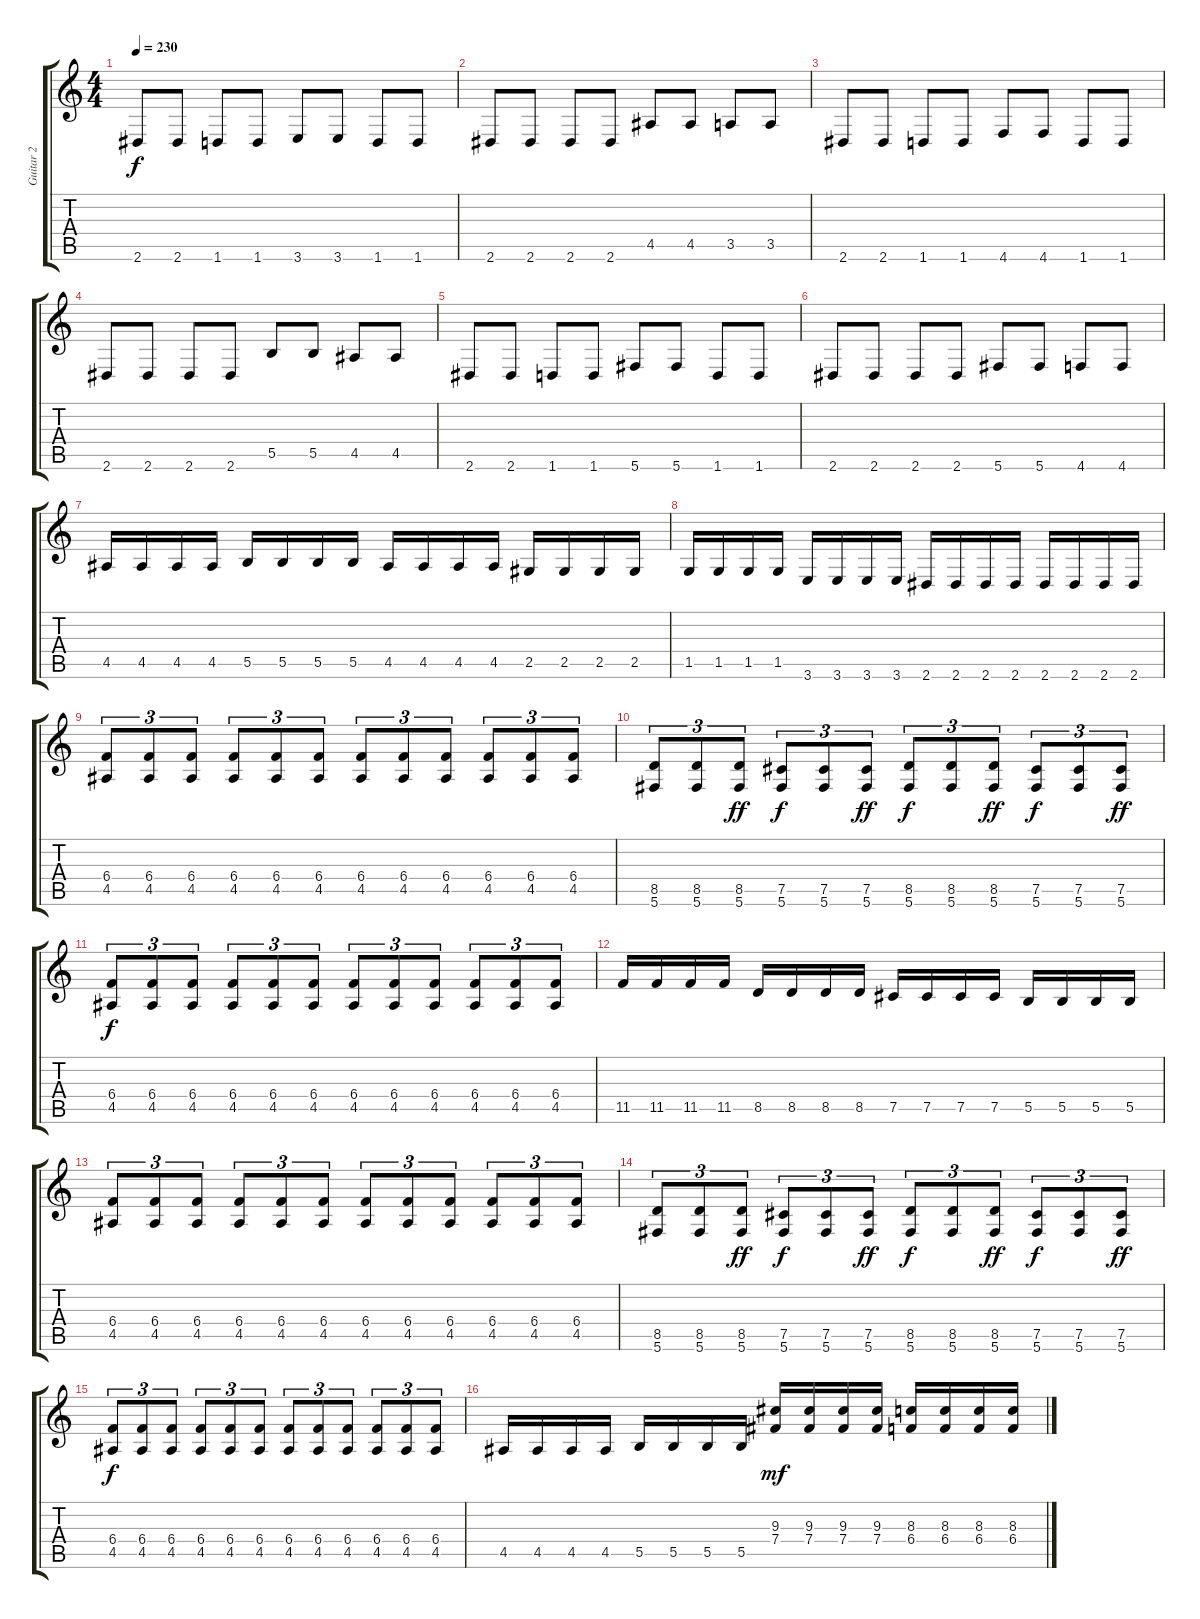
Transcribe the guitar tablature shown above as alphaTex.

\track ("Guitar 2" "Guitar 2") {instrument distortionguitar}
\staff {score tabs}
\tuning (Db4 Ab3 E3 B2 Gb2 Db2) {hide}
\ts (4 4)
\tempo 230
\clef g2
\ks c
2.6.8{dy f} 2.6.8 1.6.8 1.6.8 3.6.8 3.6.8 1.6.8 1.6.8 |
2.6.8 2.6.8 2.6.8 2.6.8 4.5.8 4.5.8 3.5.8 3.5.8 |
2.6.8 2.6.8 1.6.8 1.6.8 4.6.8 4.6.8 1.6.8 1.6.8 |
2.6.8 2.6.8 2.6.8 2.6.8 5.5.8 5.5.8 4.5.8 4.5.8 |
2.6.8 2.6.8 1.6.8 1.6.8 5.6.8 5.6.8 1.6.8 1.6.8 |
2.6.8 2.6.8 2.6.8 2.6.8 5.6.8 5.6.8 4.6.8 4.6.8 |
4.5.16 4.5.16 4.5.16 4.5.16 5.5.16 5.5.16 5.5.16 5.5.16 4.5.16 4.5.16 4.5.16 4.5.16 2.5.16 2.5.16 2.5.16 2.5.16 |
1.5.16 1.5.16 1.5.16 1.5.16 3.6.16 3.6.16 3.6.16 3.6.16 2.6.16 2.6.16 2.6.16 2.6.16 2.6.16 2.6.16 2.6.16 2.6.16 |
(6.4 4.5).8{tu (3 2)} (6.4 4.5).8{tu (3 2)} (6.4 4.5).8{tu (3 2)} (6.4 4.5).8{tu (3 2)} (6.4 4.5).8{tu (3 2)} (6.4 4.5).8{tu (3 2)} (6.4 4.5).8{tu (3 2)} (6.4 4.5).8{tu (3 2)} (6.4 4.5).8{tu (3 2)} (6.4 4.5).8{tu (3 2)} (6.4 4.5).8{tu (3 2)} (6.4 4.5).8{tu (3 2)} |
(8.5 5.6).8{tu (3 2)} (8.5 5.6).8{tu (3 2)} (8.5 5.6).8{tu (3 2) dy ff} (7.5 5.6).8{tu (3 2) dy f} (7.5 5.6).8{tu (3 2)} (7.5 5.6).8{tu (3 2) dy ff} (8.5 5.6).8{tu (3 2) dy f} (8.5 5.6).8{tu (3 2)} (8.5 5.6).8{tu (3 2) dy ff} (7.5 5.6).8{tu (3 2) dy f} (7.5 5.6).8{tu (3 2)} (7.5 5.6).8{tu (3 2) dy ff} |
(6.4 4.5).8{tu (3 2) dy f} (6.4 4.5).8{tu (3 2)} (6.4 4.5).8{tu (3 2)} (6.4 4.5).8{tu (3 2)} (6.4 4.5).8{tu (3 2)} (6.4 4.5).8{tu (3 2)} (6.4 4.5).8{tu (3 2)} (6.4 4.5).8{tu (3 2)} (6.4 4.5).8{tu (3 2)} (6.4 4.5).8{tu (3 2)} (6.4 4.5).8{tu (3 2)} (6.4 4.5).8{tu (3 2)} |
11.5.16 11.5.16 11.5.16 11.5.16 8.5.16 8.5.16 8.5.16 8.5.16 7.5.16 7.5.16 7.5.16 7.5.16 5.5.16 5.5.16 5.5.16 5.5.16 |
(6.4 4.5).8{tu (3 2)} (6.4 4.5).8{tu (3 2)} (6.4 4.5).8{tu (3 2)} (6.4 4.5).8{tu (3 2)} (6.4 4.5).8{tu (3 2)} (6.4 4.5).8{tu (3 2)} (6.4 4.5).8{tu (3 2)} (6.4 4.5).8{tu (3 2)} (6.4 4.5).8{tu (3 2)} (6.4 4.5).8{tu (3 2)} (6.4 4.5).8{tu (3 2)} (6.4 4.5).8{tu (3 2)} |
(8.5 5.6).8{tu (3 2)} (8.5 5.6).8{tu (3 2)} (8.5 5.6).8{tu (3 2) dy ff} (7.5 5.6).8{tu (3 2) dy f} (7.5 5.6).8{tu (3 2)} (7.5 5.6).8{tu (3 2) dy ff} (8.5 5.6).8{tu (3 2) dy f} (8.5 5.6).8{tu (3 2)} (8.5 5.6).8{tu (3 2) dy ff} (7.5 5.6).8{tu (3 2) dy f} (7.5 5.6).8{tu (3 2)} (7.5 5.6).8{tu (3 2) dy ff} |
(6.4 4.5).8{tu (3 2) dy f} (6.4 4.5).8{tu (3 2)} (6.4 4.5).8{tu (3 2)} (6.4 4.5).8{tu (3 2)} (6.4 4.5).8{tu (3 2)} (6.4 4.5).8{tu (3 2)} (6.4 4.5).8{tu (3 2)} (6.4 4.5).8{tu (3 2)} (6.4 4.5).8{tu (3 2)} (6.4 4.5).8{tu (3 2)} (6.4 4.5).8{tu (3 2)} (6.4 4.5).8{tu (3 2)} |
4.5.16 4.5.16 4.5.16 4.5.16 5.5.16 5.5.16 5.5.16 5.5.16 (9.3 7.4).16{dy mf} (9.3 7.4).16 (9.3 7.4).16 (9.3 7.4).16 (8.3 6.4).16 (8.3 6.4).16 (8.3 6.4).16 (8.3 6.4).16
